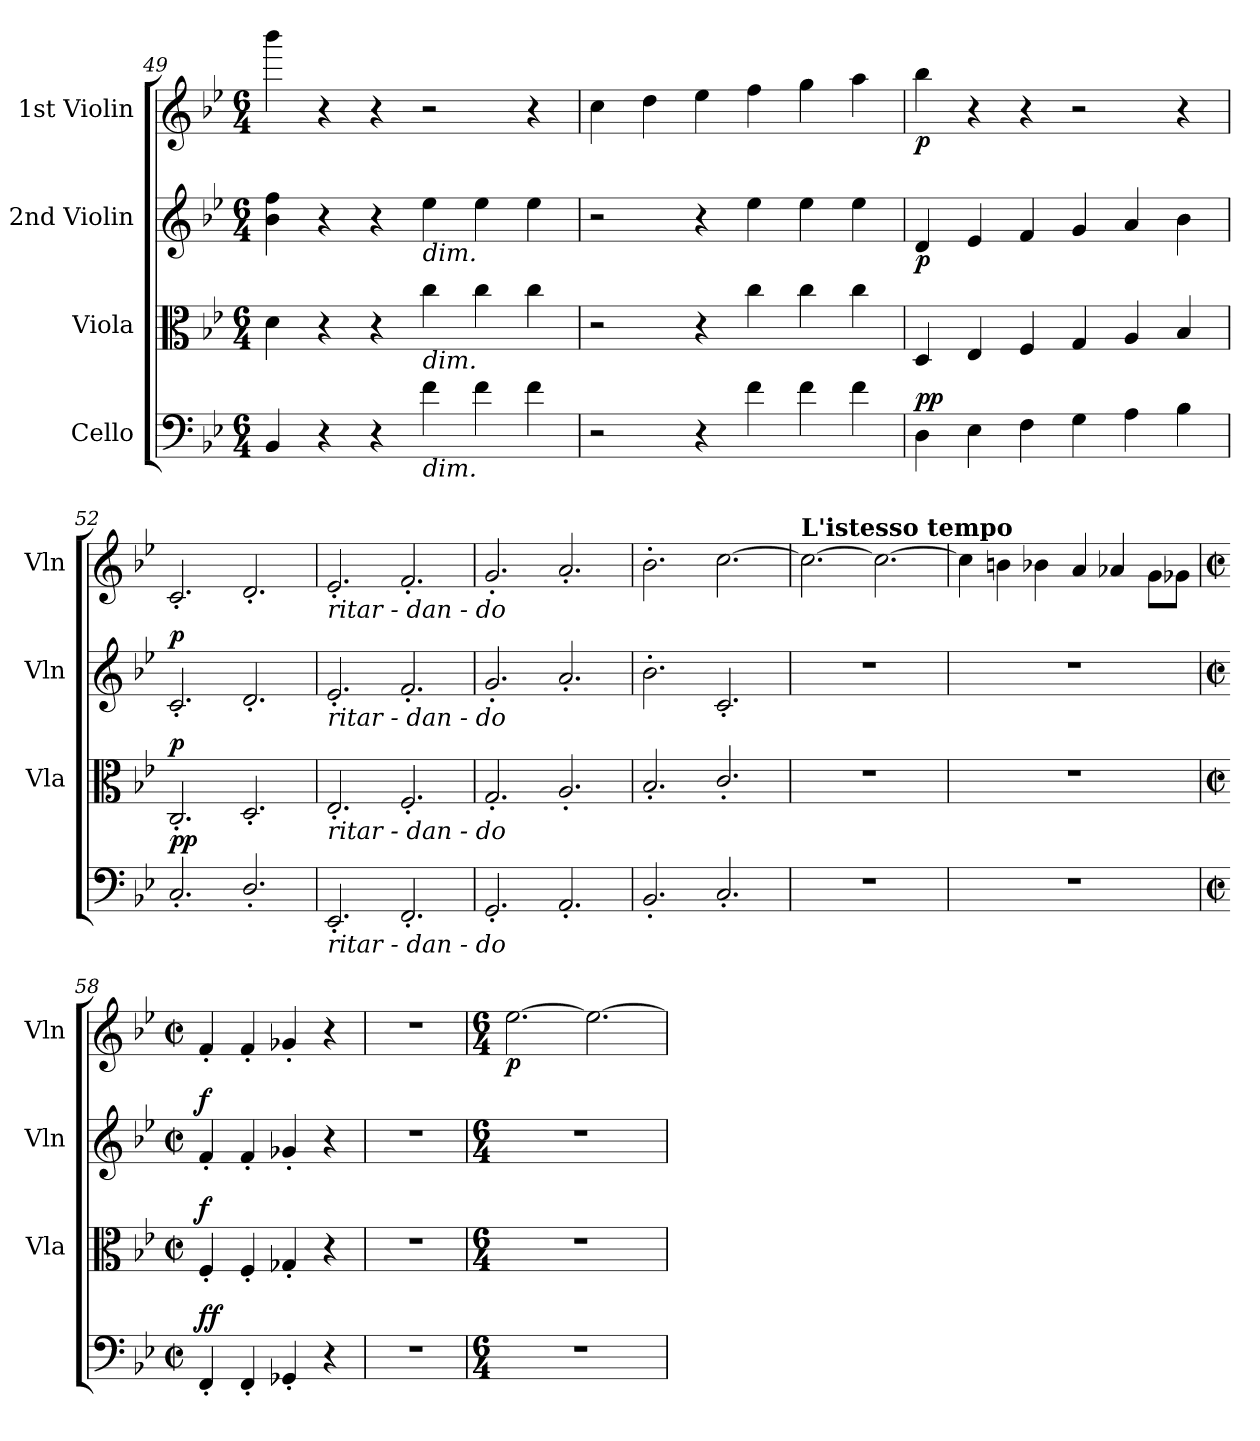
**kern	**dynam	**kern	**dynam	**kern	**dynam	**kern	**dynam
*part4	*part4	*part3	*part3	*part2	*part2	*part1	*part1
*staff4	*staff4	*staff3	*staff3	*staff2	*staff2	*staff1	*staff1
*I"Cello	*	*I"Viola	*	*I"2nd Violin	*	*I"1st Violin	*
*	*	*I'Vla	*	*I'Vln	*	*I'Vln	*
!!LO:PB:g=z
*clefF4	*	*clefC3	*	*clefG2	*	*clefG2	*
*k[b-e-]	*	*k[b-e-]	*	*k[b-e-]	*	*k[b-e-]	*
*g:	*	*g:	*	*g:	*	*g:	*
*M6/4	*	*M6/4	*	*M6/4	*	*M6/4	*
=49	=49	=49	=49	=49	=49	=49	=49
4BB-/	.	4d\	.	4b-\ 4ff\	.	4bbb-\	.
4r	.	4r	.	4r	.	4r	.
4r	.	4r	.	4r	.	4r	.
!	!	!	!	!LO:TX:b:i:t=dim.	!	!	!
!	!	!LO:TX:b:i:t=dim.	!	!	!	!	!
!LO:TX:b:i:t=dim.	!	!	!	!	!	!	!
4f\	.	4cc\	.	4ee-\	.	2r	.
4f\	.	4cc\	.	4ee-\	.	.	.
4f\	.	4cc\	.	4ee-\	.	4r	.
=50	=50	=50	=50	=50	=50	=50	=50
2r	.	2r	.	2r	.	4cc\	.
.	.	.	.	.	.	4dd\	.
4r	.	4r	.	4r	.	4ee-\	.
4f\	.	4cc\	.	4ee-\	.	4ff\	.
4f\	.	4cc\	.	4ee-\	.	4gg\	.
4f\	.	4cc\	.	4ee-\	.	4aa\	.
=51	=51	=51	=51	=51	=51	=51	=51
!	!LO:DY:b	!	!	!	!	!	!
!	!LO:DY:n=1:a	!	!	!	!LO:DY:b	!	!LO:DY:b
4D\	p p	4D/	.	4d/	p	4bb-\	p
4E-\	.	4E-/	.	4e-/	.	4r	.
4F\	.	4F/	.	4f/	.	4r	.
4G\	.	4G/	.	4g/	.	2r	.
4A\	.	4A/	.	4a/	.	.	.
4B-\	.	4B-/	.	4b-\	.	4r	.
=52	=52	=52	=52	=52	=52	=52	=52
!	!LO:DY:b	!	!	!	!	!	!
!	!LO:DY:n=1:a	!	!LO:DY:a	!	!LO:DY:a	!	!
2.C'/	p p	2.C'/	p	2.c'/	p	2.c'/	.
2.D'/	.	2.D'/	.	2.d'/	.	2.d'/	.
=53	=53	=53	=53	=53	=53	=53	=53
!	!	!	!	!	!	!LO:TX:b:i:t=ritar        -        dan        -        do	!
!	!	!	!	!LO:TX:b:i:t=ritar        -        dan        -        do	!	!	!
!	!	!LO:TX:b:i:t=ritar        -        dan        -        do	!	!	!	!	!
!LO:TX:b:i:t=ritar        -        dan        -        do	!	!	!	!	!	!	!
2.EE-'/	.	2.E-'/	.	2.e-'/	.	2.e-'/	.
2.FF'/	.	2.F'/	.	2.f'/	.	2.f'/	.
=54	=54	=54	=54	=54	=54	=54	=54
2.GG'/	.	2.G'/	.	2.g'/	.	2.g'/	.
2.AA'/	.	2.A'/	.	2.a'/	.	2.a'/	.
=55	=55	=55	=55	=55	=55	=55	=55
2.BB-'/	.	2.B-'/	.	2.b-'\	.	2.b-'\	.
2.C'/	.	2.c'/	.	2.c'/	.	[2.cc\	.
=56	=56	=56	=56	=56	=56	=56	=56
!	!	!	!	!	!	!LO:TX:a:B:t=L'istesso tempo	!
1.r	.	1.r	.	1.r	.	2.cc\_	.
.	.	.	.	.	.	2.cc\_	.
!!LO:LB:g=z
=57	=57	=57	=57	=57	=57	=57	=57
1.r	.	1.r	.	1.r	.	4cc\]	.
.	.	.	.	.	.	4bn\	.
.	.	.	.	.	.	4b-X\	.
.	.	.	.	.	.	4a/	.
.	.	.	.	.	.	4a-X/	.
.	.	.	.	.	.	8g\L	.
.	.	.	.	.	.	8g-X\J	.
!!LO:LB:g=z
=58	=58	=58	=58	=58	=58	=58	=58
*M2/2	*	*M2/2	*	*M2/2	*	*M2/2	*
*met(c|)	*	*met(c|)	*	*met(c|)	*	*met(c|)	*
!	!LO:DY:b	!	!	!	!	!	!
!	!LO:DY:n=1:a	!	!LO:DY:a	!	!LO:DY:a	!	!
4FF'/	f f	4F'/	f	4f'/	f	4f'/	.
4FF'/	.	4F'/	.	4f'/	.	4f'/	.
4GG-X'/	.	4G-X'/	.	4g-X'/	.	4g-X'/	.
4r	.	4r	.	4r	.	4r	.
=59	=59	=59	=59	=59	=59	=59	=59
1r	.	1r	.	1r	.	1r	.
=60	=60	=60	=60	=60	=60	=60	=60
*M6/4	*	*M6/4	*	*M6/4	*	*M6/4	*
!	!	!	!	!	!	!	!LO:DY:b
1.r	.	1.r	.	1.r	.	[2.ee-\	p
.	.	.	.	.	.	2.ee-\_	.
=	=	=	=	=	=	=	=
*-	*-	*-	*-	*-	*-	*-	*-
